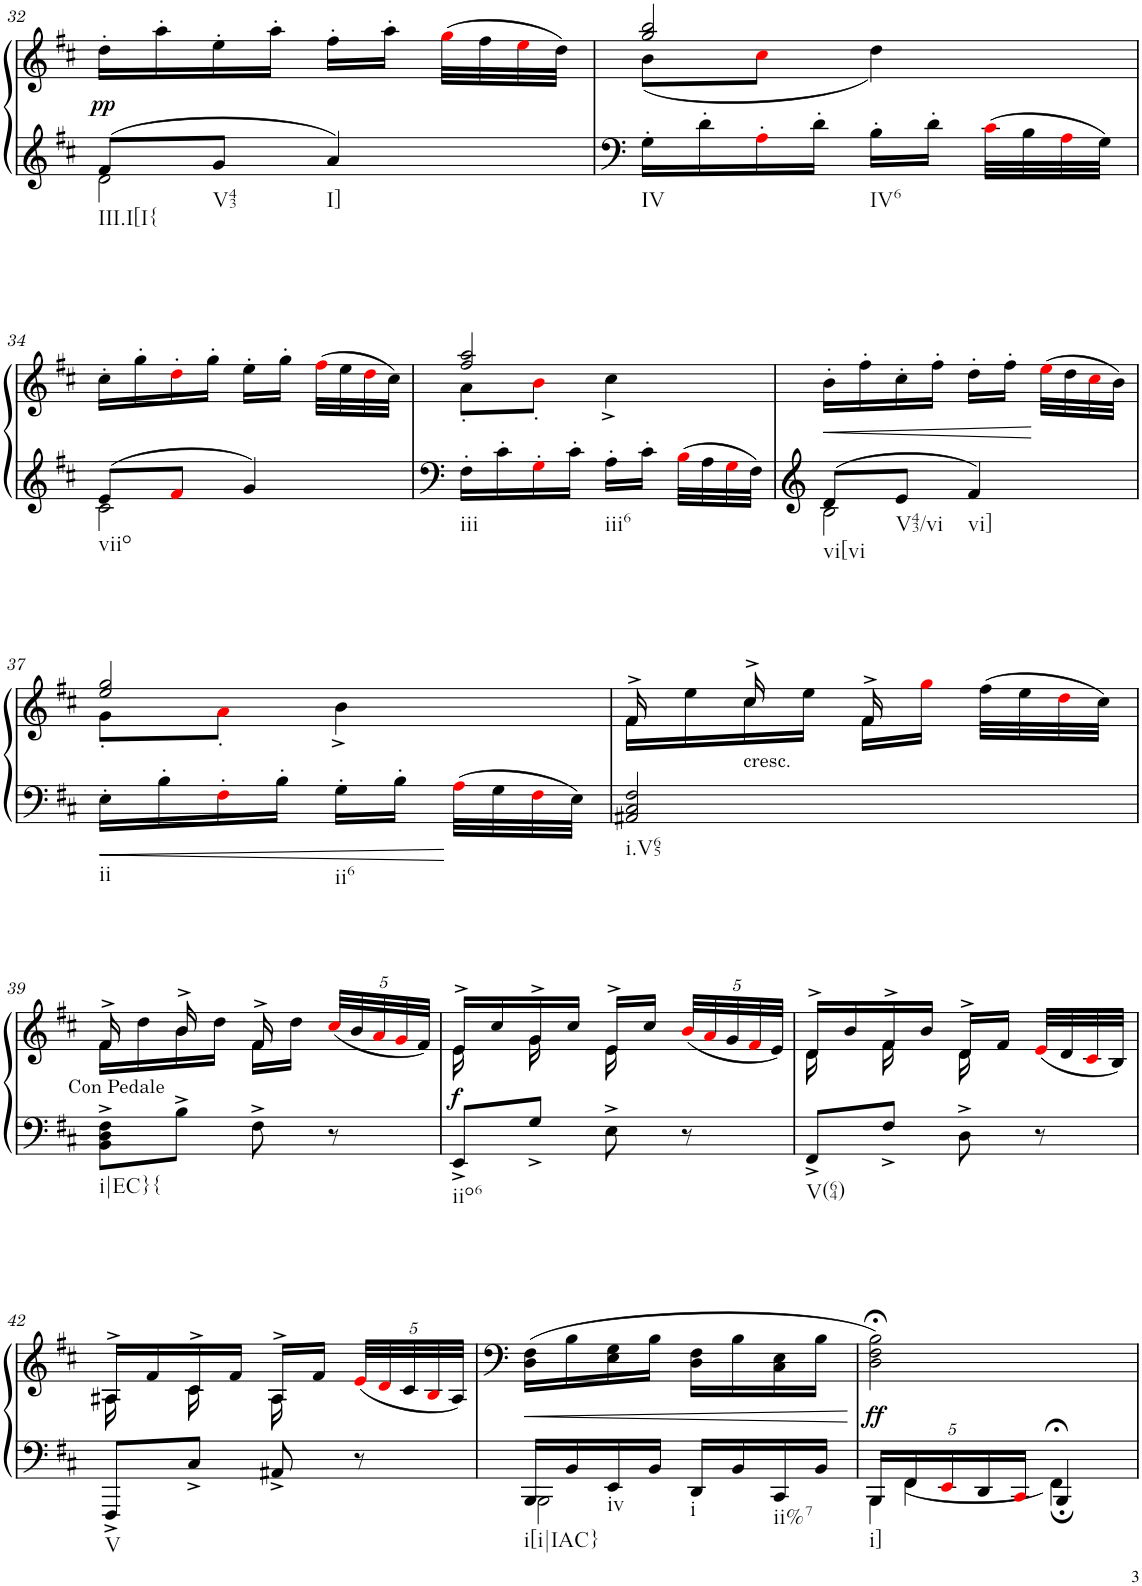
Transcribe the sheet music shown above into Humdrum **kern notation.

**kern	**kern	**dynam
*part1	*part1	*part1
*staff2	*staff1	*staff1/2
*I"Piano	*	*
*I'Pno.	*	*
!!LO:PB:g=z
*clefF4	*clefG2	*
*k[f#c#]	*k[f#c#]	*
*M2/4	*M2/4	*
=32	=32	=32
*^	*	*
!LO:TX:b:t=III.I[I{	!	!	!
!	!	!	!LO:DY:b
8f#/L	2d\	16dd'\LL	pp
.	.	16aa'\	.
!LO:TX:b:t=V43	!	!	!
8g/J	.	16ee'\	.
.	.	16aa'\JJ	.
!LO:TX:b:t=I]	!	!	!
4a/	.	16ff#'\LL	.
.	.	16aa'\JJ	.
.	.	(32ggi\LLL	.
.	.	32ff#\	.
.	.	32eei\	.
.	.	32dd\JJJ)	.
*v	*v	*	*
=33	=33	=33
*	*^	*
!LO:TX:b:t=IV	!	!	!
16G'\LL	2gg/ 2bb/	(8b\L	.
16d'\	.	.	.
16A'i\	.	8cc#i\J	.
16d'\JJ	.	.	.
!LO:TX:b:t=IV6	!	!	!
16B'\LL	.	4dd\)	.
16d'\JJ	.	.	.
32c#i\LLL	.	.	.
32B\	.	.	.
32Ai\	.	.	.
32G\JJJ	.	.	.
*	*v	*v	*
!!LO:LB:g=z
=34	=34	=34
*^	*	*
!LO:TX:b:t=viio	!	!	!
8e/L	2c#\	16cc#'\LL	.
.	.	16gg'\	.
8f#i/J	.	16dd'i\	.
.	.	16gg'\JJ	.
4g/	.	16ee'\LL	.
.	.	16gg'\JJ	.
.	.	(32ff#i\LLL	.
.	.	32ee\	.
.	.	32ddi\	.
.	.	32cc#\JJJ)	.
*v	*v	*	*
=35	=35	=35
*	*^	*
!LO:TX:b:t=iii	!	!	!
16F#'\LL	2ff#/ 2aa/	8a'\L	.
16c#'\	.	.	.
16G'i\	.	8b'i\J	.
16c#'\JJ	.	.	.
!LO:TX:b:t=iii6	!	!	!
16A'\LL	.	4cc#^\	.
16c#'\JJ	.	.	.
32Bi\LLL	.	.	.
32A\	.	.	.
32Gi\	.	.	.
32F#\JJJ	.	.	.
*	*v	*v	*
=36	=36	=36
*^	*	*
!LO:TX:b:t=vi[vi	!	!	!
!	!	!	!LO:HP:b
8d/L	2B\	16b'\LL	<
.	.	16ff#'\	.
!LO:TX:b:t=V43/vi	!	!	!
8e/J	.	16cc#'\	.
.	.	16ff#'\JJ	.
!LO:TX:b:t=vi]	!	!	!
4f#/	.	16dd'\LL	.
.	.	16ff#'\JJ	.
.	.	(32eei\LLL	.
.	.	32dd\	.
.	.	32cc#i\	.
.	.	32b\JJJ)	.
*v	*v	*	*
!!LO:LB:g=z
=37	=37	=37
!LO:TX:b:t=ii	!	!
!	!	!LO:HP:b=2
*	*^	*
16E'\LL	2ee/ 2gg/	8g'\L	<
16B'\	.	.	.
16F#'i\	.	8a'i\J	.
16B'\JJ	.	.	.
!LO:TX:b:t=ii6	!	!	!
16G'\LL	.	4b^\	.
16B'\JJ	.	.	.
32Ai\LLL	.	.	[
32G\	.	.	.
32F#i\	.	.	.
32E\JJJ	.	.	.
=38	=38	=38	=38
!LO:TX:b:t=i.V65	!	!	!
2AA#X/ 2C#/ 2F#/	16f#^/	16f#\LL	.
.	16ryy	16ee\	.
!	!LO:TX:b:t=cresc.	!	!
.	16cc#^/	16cc#\	.
.	16ryy	16ee\JJ	.
.	16f#^/	16f#\LL	.
.	16ryy	16ggi\JJ	.
.	(32ff#\LLL	8ryy	.
.	32ee\	.	.
.	32ddi\	.	.
.	32cc#\JJJ)	.	.
!!LO:LB:g=z	!!
=39	=39	=39	=39
!LO:TX:a:t=Con Pedale	!	!	!
!LO:TX:b:t=i|EC}{	!	!	!
8BB\^ 8D\^ 8F#\^L	16f#^/	16f#\LL	.
.	16ryy	16dd\	.
8B^\J	16b^/	16b\	.
.	16ryy	16dd\JJ	.
8F#^\	16f#^/	16f#\LL	.
.	16ryy	16dd\JJ	.
*	*Xbrackettup	*	*
8r	(40cc#i/LLL	8ryy	.
.	40b/	.	.
.	40ai/	.	.
.	40gi/	.	.
.	40f#/JJJ)	.	.
=40	=40	=40	=40
!LO:TX:b:t=iio6	!	!	!
!	!	!	!LO:DY:b
8EE^/L	16e^/LL	16e\	f
.	16cc#/	16ryy	.
8G^/J	16g^/	16g\	.
.	16cc#/JJ	16ryy	.
8E^\	16e^/LL	16e\	.
.	16cc#/JJ	8.ryy	.
8r	(40bi/LLL	.	.
.	40ai/	.	.
.	40g/	.	.
.	40f#i/	.	.
.	40e/JJJ)	.	.
=41	=41	=41	=41
!LO:TX:b:t=V(64)	!	!	!
8FF#^/L	16d^/LL	16d\	.
.	16b/	16ryy	.
8F#^/J	16f#^/	16f#\	.
.	16b/JJ	16ryy	.
8D^\	16d^/LL	16d\	.
.	16f#/JJ	8.ryy	.
8r	(32ei/LLL	.	.
.	32d/	.	.
.	32c#i/	.	.
.	32B/JJJ)	.	.
!!LO:LB:g=z	!!
=42	=42	=42	=42
!LO:TX:b:t=V	!	!	!
8FFF#^/L	16A#X^/LL	16A#\	.
.	16f#/	16ryy	.
8C#^/J	16c#^/	16c#\	.
.	16f#/JJ	16ryy	.
8AA#X^/	16A#^/LL	16A#\	.
.	16f#/JJ	8.ryy	.
8r	(40ei/LLL	.	.
.	40di/	.	.
.	40c#/	.	.
.	40Bi/	.	.
.	40A#/JJJ)	.	.
*	*v	*v	*
=43	=43	=43
*^	*	*
!LO:TX:b:t=i[i|IAC}	!	!	!
16BBB/LL	2BBB\	(16D\ 16F#\LL	.
16BB/	.	16B\	.
!LO:TX:b:t=iv	!	!	!
16EE/	.	16E\ 16G\	.
16BB/JJ	.	16B\JJ	.
!LO:TX:b:t=i	!	!	!
16DD/LL	.	16D\ 16F#\LL	.
16BB/	.	16B\	.
!LO:TX:b:t=ii%7	!	!	!
16CC#/	.	16C#\ 16E\	.
16BB/JJ	.	16B\JJ	.
*v	*v	*	*
.	.	[
=44	=44	=44
*Xbrackettup	*	*
*^	*	*
*	*^	*	*
!LO:TX:b:t=i]	!	!	!	!
!	!	!	!	!LO:DY:b
20BBB/LL	4BBB\	20ryy	2D\;< 2F#\;< 2B\;<)	ff
20FF#/	.	[5FF#\	.	.
20EEi/	.	.	.	.
20DD/	.	.	.	.
20CC#i/JJ	.	.	.	.
4BBB;/	4ryy	4FF#;<\]	.	.
*v	*v	*v	*	*
=	=	=
*-	*-	*-
